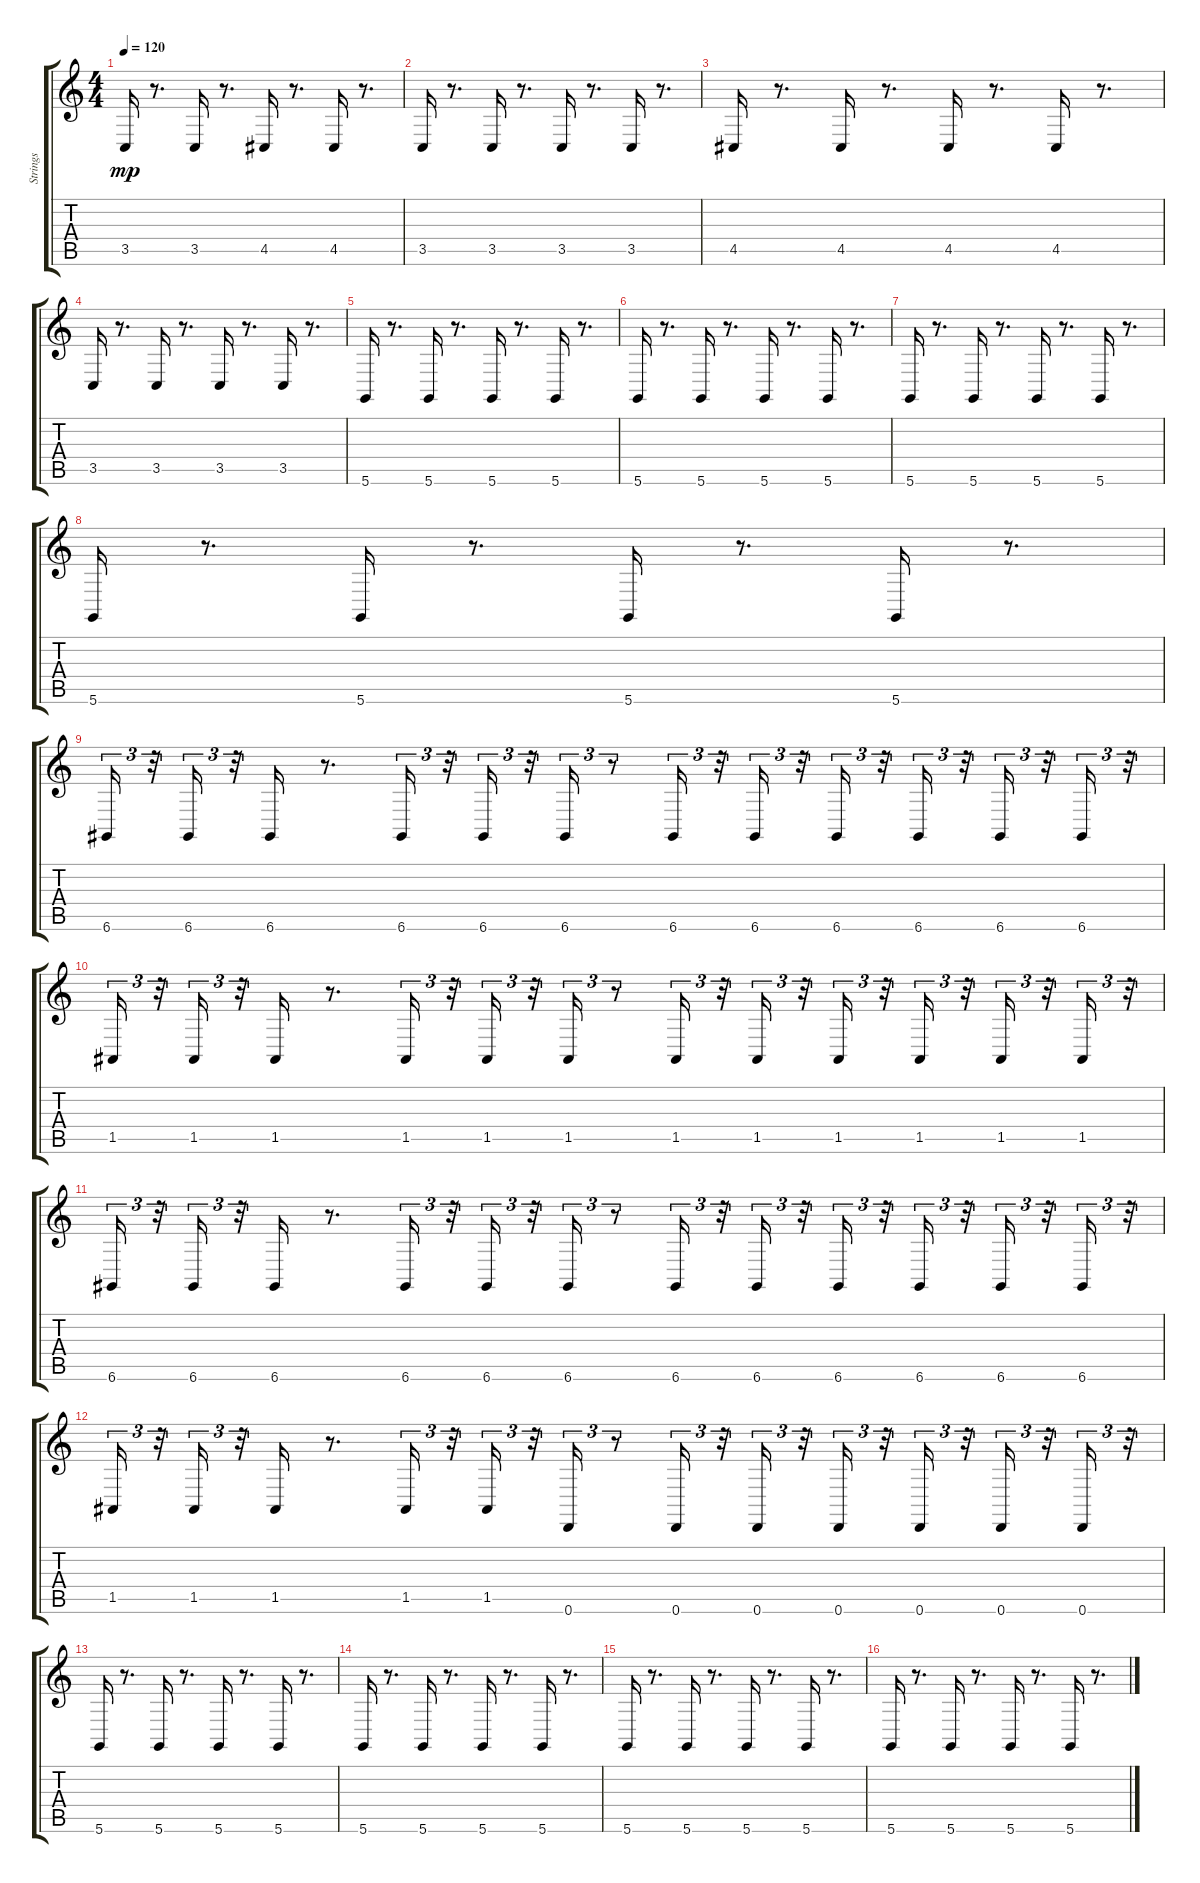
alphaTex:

\track ("Strings" "Strings") {instrument pizzicatostrings}
\staff {score tabs}
\tuning (E4 B3 G3 D3 A2 D2) {hide}
\ts (4 4)
\tempo 120
\clef g2
\ks c
3.5.16{dy mp} r.8{d} 3.5.16 r.8{d} 4.5.16 r.8{d} 4.5.16 r.8{d} |
3.5.16 r.8{d} 3.5.16 r.8{d} 3.5.16 r.8{d} 3.5.16 r.8{d} |
4.5.16 r.8{d} 4.5.16 r.8{d} 4.5.16 r.8{d} 4.5.16 r.8{d} |
3.5.16 r.8{d} 3.5.16 r.8{d} 3.5.16 r.8{d} 3.5.16 r.8{d} |
5.6.16 r.8{d} 5.6.16 r.8{d} 5.6.16 r.8{d} 5.6.16 r.8{d} |
5.6.16 r.8{d} 5.6.16 r.8{d} 5.6.16 r.8{d} 5.6.16 r.8{d} |
5.6.16 r.8{d} 5.6.16 r.8{d} 5.6.16 r.8{d} 5.6.16 r.8{d} |
5.6.16 r.8{d} 5.6.16 r.8{d} 5.6.16 r.8{d} 5.6.16 r.8{d} |
6.6.16{tu (3 2)} r.32{tu (3 2)} 6.6.16{tu (3 2)} r.32{tu (3 2)} 6.6.16 r.8{d} 6.6.16{tu (3 2)} r.32{tu (3 2)} 6.6.16{tu (3 2)} r.32{tu (3 2)} 6.6.16{tu (3 2)} r.8{tu (3 2)} 6.6.16{tu (3 2)} r.32{tu (3 2)} 6.6.16{tu (3 2)} r.32{tu (3 2)} 6.6.16{tu (3 2)} r.32{tu (3 2)} 6.6.16{tu (3 2)} r.32{tu (3 2)} 6.6.16{tu (3 2)} r.32{tu (3 2)} 6.6.16{tu (3 2)} r.32{tu (3 2)} |
1.5.16{tu (3 2)} r.32{tu (3 2)} 1.5.16{tu (3 2)} r.32{tu (3 2)} 1.5.16 r.8{d} 1.5.16{tu (3 2)} r.32{tu (3 2)} 1.5.16{tu (3 2)} r.32{tu (3 2)} 1.5.16{tu (3 2)} r.8{tu (3 2)} 1.5.16{tu (3 2)} r.32{tu (3 2)} 1.5.16{tu (3 2)} r.32{tu (3 2)} 1.5.16{tu (3 2)} r.32{tu (3 2)} 1.5.16{tu (3 2)} r.32{tu (3 2)} 1.5.16{tu (3 2)} r.32{tu (3 2)} 1.5.16{tu (3 2)} r.32{tu (3 2)} |
6.6.16{tu (3 2)} r.32{tu (3 2)} 6.6.16{tu (3 2)} r.32{tu (3 2)} 6.6.16 r.8{d} 6.6.16{tu (3 2)} r.32{tu (3 2)} 6.6.16{tu (3 2)} r.32{tu (3 2)} 6.6.16{tu (3 2)} r.8{tu (3 2)} 6.6.16{tu (3 2)} r.32{tu (3 2)} 6.6.16{tu (3 2)} r.32{tu (3 2)} 6.6.16{tu (3 2)} r.32{tu (3 2)} 6.6.16{tu (3 2)} r.32{tu (3 2)} 6.6.16{tu (3 2)} r.32{tu (3 2)} 6.6.16{tu (3 2)} r.32{tu (3 2)} |
1.5.16{tu (3 2)} r.32{tu (3 2)} 1.5.16{tu (3 2)} r.32{tu (3 2)} 1.5.16 r.8{d} 1.5.16{tu (3 2)} r.32{tu (3 2)} 1.5.16{tu (3 2)} r.32{tu (3 2)} 0.6.16{tu (3 2)} r.8{tu (3 2)} 0.6.16{tu (3 2)} r.32{tu (3 2)} 0.6.16{tu (3 2)} r.32{tu (3 2)} 0.6.16{tu (3 2)} r.32{tu (3 2)} 0.6.16{tu (3 2)} r.32{tu (3 2)} 0.6.16{tu (3 2)} r.32{tu (3 2)} 0.6.16{tu (3 2)} r.32{tu (3 2)} |
5.6.16 r.8{d} 5.6.16 r.8{d} 5.6.16 r.8{d} 5.6.16 r.8{d} |
5.6.16 r.8{d} 5.6.16 r.8{d} 5.6.16 r.8{d} 5.6.16 r.8{d} |
5.6.16 r.8{d} 5.6.16 r.8{d} 5.6.16 r.8{d} 5.6.16 r.8{d} |
5.6.16 r.8{d} 5.6.16 r.8{d} 5.6.16 r.8{d} 5.6.16 r.8{d}
